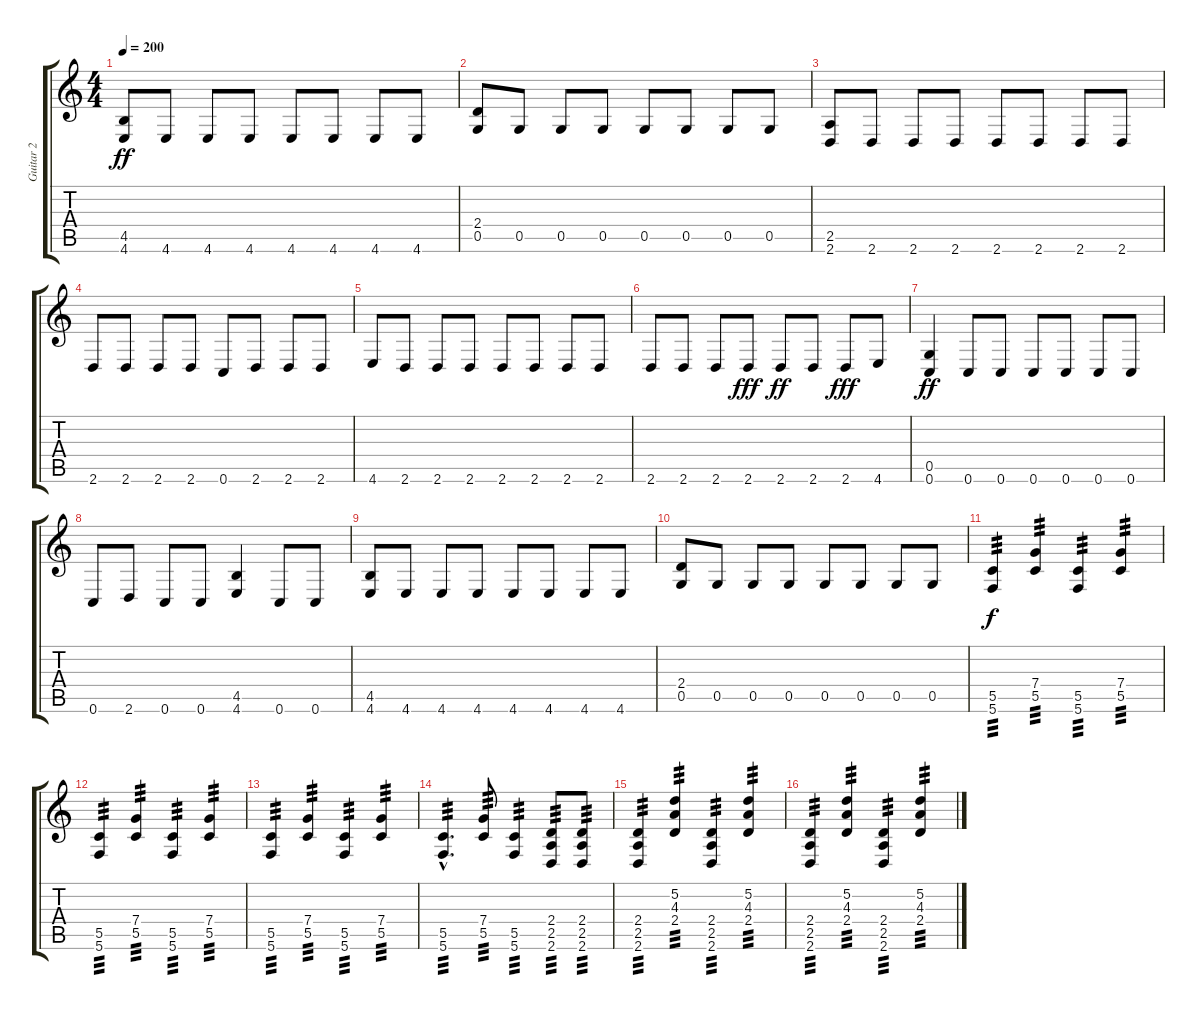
\track ("Guitar 2" "Guitar 2") {instrument distortionguitar}
\staff {score tabs}
\tuning (D4 A3 F3 C3 G2 C2) {hide}
\ts (4 4)
\tempo 200
\clef g2
\ks c
(4.5 4.6).8{dy ff} 4.6.8 4.6.8 4.6.8 4.6.8 4.6.8 4.6.8 4.6.8 |
(2.4 0.5).8 0.5.8 0.5.8 0.5.8 0.5.8 0.5.8 0.5.8 0.5.8 |
(2.5 2.6).8 2.6.8 2.6.8 2.6.8 2.6.8 2.6.8 2.6.8 2.6.8 |
2.6.8 2.6.8 2.6.8 2.6.8 0.6.8 2.6.8 2.6.8 2.6.8 |
4.6.8 2.6.8 2.6.8 2.6.8 2.6.8 2.6.8 2.6.8 2.6.8 |
2.6.8 2.6.8 2.6.8 2.6.8{dy fff} 2.6.8{dy ff} 2.6.8 2.6.8{dy fff} 4.6.8 |
(0.5 0.6).4{dy ff} 0.6.8 0.6.8 0.6.8 0.6.8 0.6.8 0.6.8 |
0.6.8 2.6.8 0.6.8 0.6.8 (4.5 4.6).4 0.6.8 0.6.8 |
(4.5 4.6).8 4.6.8 4.6.8 4.6.8 4.6.8 4.6.8 4.6.8 4.6.8 |
(2.4 0.5).8 0.5.8 0.5.8 0.5.8 0.5.8 0.5.8 0.5.8 0.5.8 |
(5.5 5.6).4{tp 3 dy f} (7.4 5.5).4{tp 3} (5.5 5.6).4{tp 3} (7.4 5.5).4{tp 3} |
(5.5 5.6).4{tp 3} (7.4 5.5).4{tp 3} (5.5 5.6).4{tp 3} (7.4 5.5).4{tp 3} |
(5.5 5.6).4{tp 3} (7.4 5.5).4{tp 3} (5.5 5.6).4{tp 3} (7.4 5.5).4{tp 3} |
(5.5{hac} 5.6{hac}).4{d tp 3} (7.4 5.5).8{tp 3} (5.5 5.6).4{tp 3} (2.4 2.5 2.6).8{tp 3} (2.4 2.5 2.6).8{tp 3} |
(2.4 2.5 2.6).4{tp 3} (5.2 4.3 2.4).4{tp 3} (2.4 2.5 2.6).4{tp 3} (5.2 4.3 2.4).4{tp 3} |
(2.4 2.5 2.6).4{tp 3} (5.2 4.3 2.4).4{tp 3} (2.4 2.5 2.6).4{tp 3} (5.2 4.3 2.4).4{tp 3}
